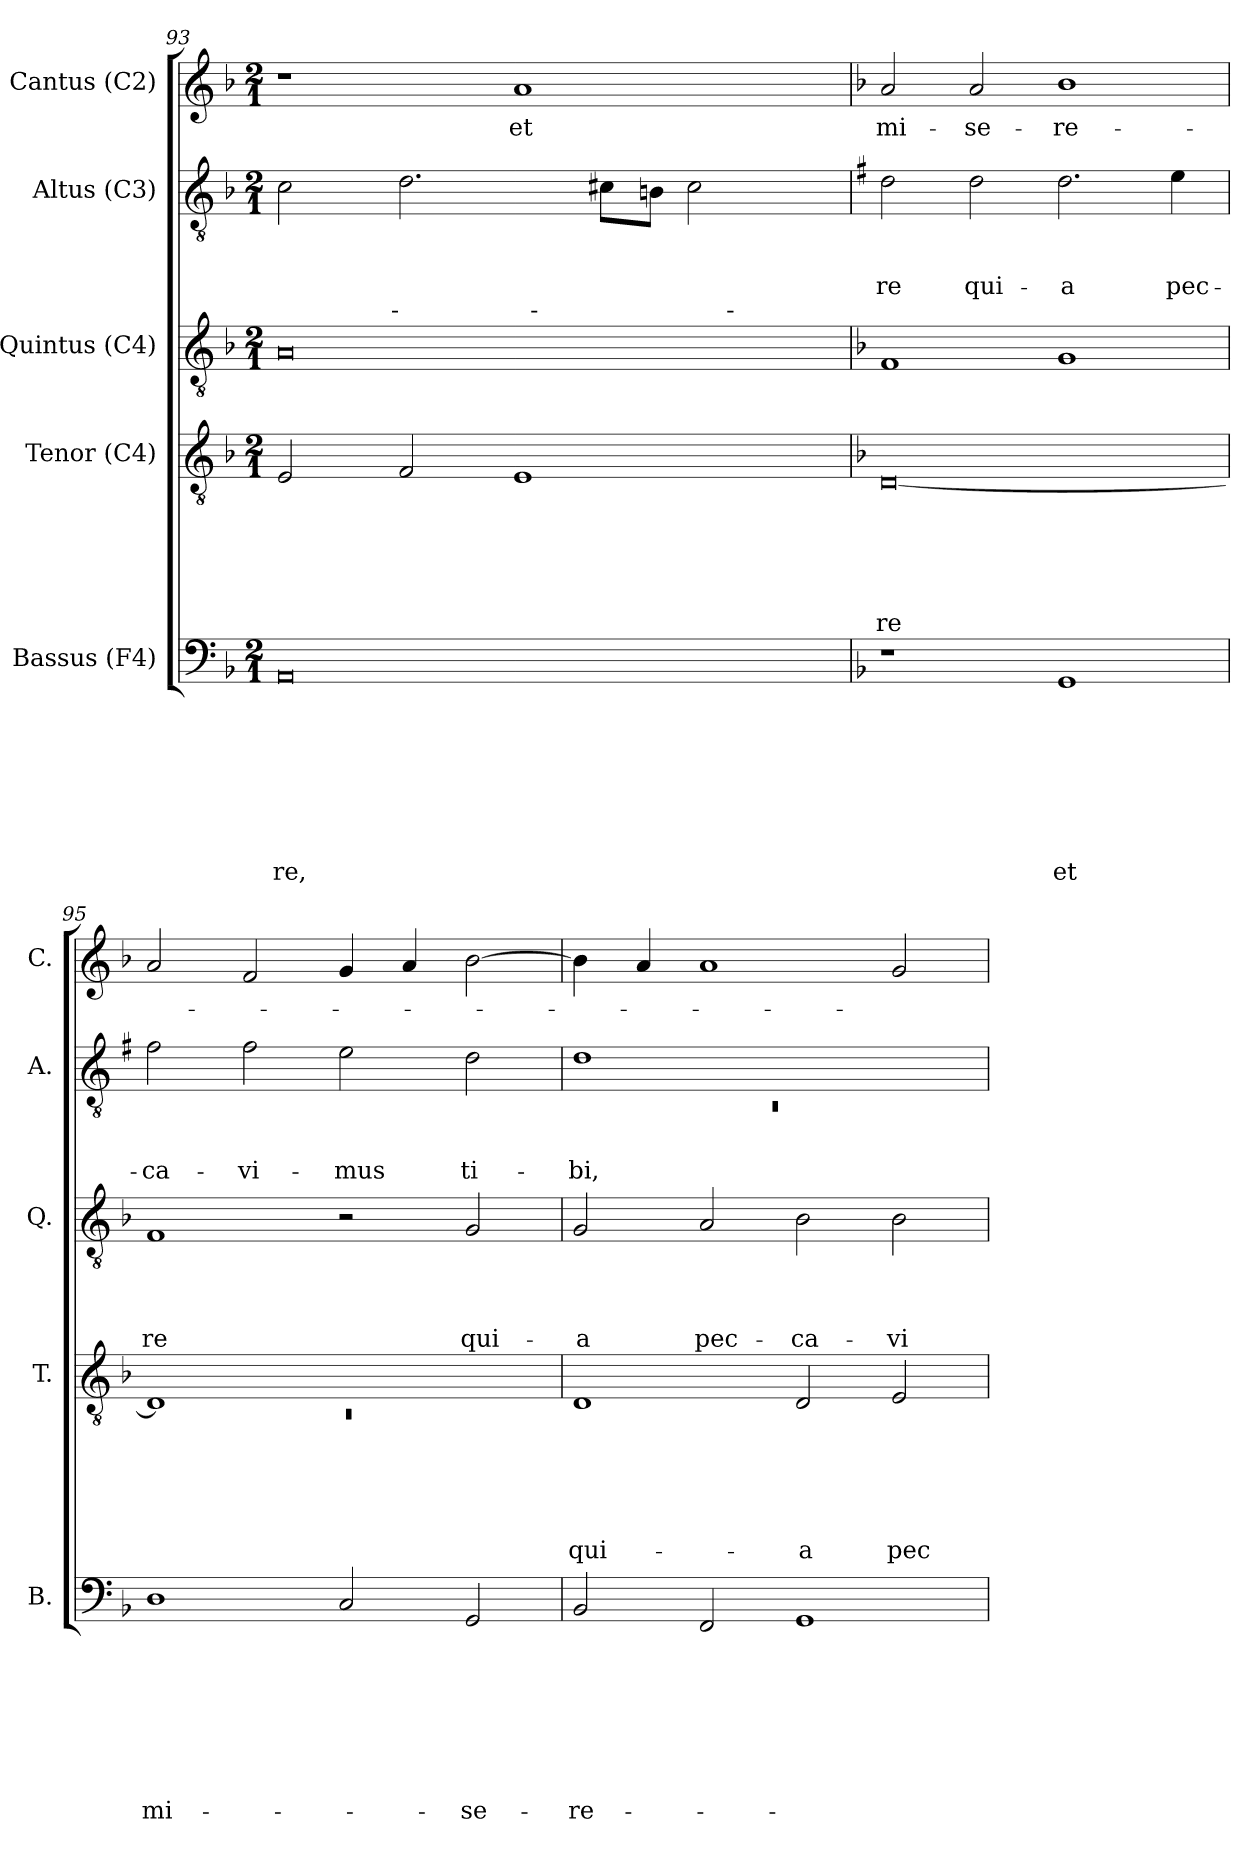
**kern	**text	**text	**text	**text	**text	**text	**text	**text	**kern	**text	**text	**text	**text	**text	**text	**kern	**text	**text	**text	**text	**kern	**text	**text	**text	**kern	**text
*part5	*part5	*part5	*part5	*part5	*part5	*part5	*part5	*part5	*part4	*part4	*part4	*part4	*part4	*part4	*part4	*part3	*part3	*part3	*part3	*part3	*part2	*part2	*part2	*part2	*part1	*part1
*staff5	*staff5	*staff5	*staff5	*staff5	*staff5	*staff5	*staff5	*staff5	*staff4	*staff4	*staff4	*staff4	*staff4	*staff4	*staff4	*staff3	*staff3	*staff3	*staff3	*staff3	*staff2	*staff2	*staff2	*staff2	*staff1	*staff1
*I"Bassus (F4)	*	*	*	*	*	*	*	*	*I"Tenor (C4)	*	*	*	*	*	*	*I"Quintus (C4)	*	*	*	*	*I"Altus (C3)	*	*	*	*I"Cantus (C2)	*
*I'B.	*	*	*	*	*	*	*	*	*I'T.	*	*	*	*	*	*	*I'Q.	*	*	*	*	*I'A.	*	*	*	*I'C.	*
!!LO:PB:g=z
*clefF4	*	*	*	*	*	*	*	*	*clefGv2	*	*	*	*	*	*	*clefGv2	*	*	*	*	*clefGv2	*	*	*	*clefG2	*
*k[b-]	*	*	*	*	*	*	*	*	*k[b-]	*	*	*	*	*	*	*k[b-]	*	*	*	*	*k[b-]	*	*	*	*k[b-]	*
*F:	*	*	*	*	*	*	*	*	*F:	*	*	*	*	*	*	*F:	*	*	*	*	*F:	*	*	*	*F:	*
*M2/1	*	*	*	*	*	*	*	*	*M2/1	*	*	*	*	*	*	*M2/1	*	*	*	*	*M2/1	*	*	*	*M2/1	*
=93	=93	=93	=93	=93	=93	=93	=93	=93	=93	=93	=93	=93	=93	=93	=93	=93	=93	=93	=93	=93	=93	=93	=93	=93	=93	=93
!	!	!	!	!	!	!	!	!LO:LY:b	!	!	!	!	!	!	!	!	!	!	!	!	!	!	!	!	!	!
*	*	*	*	*	*	*	*	*	*	*	*	*	*	*	*	*^	*	*	*	*	*	*	*	*	*	*
*	*	*	*	*	*	*	*	*	*	*	*	*	*	*	*	*	*^	*	*	*	*	*	*	*	*	*	*
*	*	*	*	*	*	*	*	*	*	*	*	*	*	*	*	*	*	*^	*	*	*	*	*	*	*	*	*	*
0AA	.	.	.	.	.	.	.	-re,	2E/	.	.	.	.	.	.	0A	3ryy	1ryy	3%2ryy	.	.	.	.	2c\	.	.	.	1r	.
.	.	.	.	.	.	.	.	.	.	.	.	.	.	.	.	.	12...ryy	.	.	.	.	.	.	.	.	.	.	.	.
!	!	!	!	!	!	!	!	!	!	!	!	!	!	!	!	!	!LO:TX:a:t=-	!	!	!	!	!	!	!	!	!	!	!	!
.	.	.	.	.	.	.	.	.	.	.	.	.	.	.	.	.	3%2ryy	.	.	.	.	.	.	.	.	.	.	.	.
.	.	.	.	.	.	.	.	.	2F/	.	.	.	.	.	.	.	.	.	.	.	.	.	.	2.d\	.	.	.	.	.
.	.	.	.	.	.	.	.	.	.	.	.	.	.	.	.	.	.	.	3%2ryy	.	.	.	.	.	.	.	.	.	.
!	!	!	!	!	!	!	!	!	!	!	!	!	!	!	!	!	!	!	!	!	!	!	!	!	!	!	!	!	!LO:LY:b
.	.	.	.	.	.	.	.	.	1E	.	.	.	.	.	.	.	.	32ryy	.	.	.	.	.	.	.	.	.	1a	et
!	!	!	!	!	!	!	!	!	!	!	!	!	!	!	!	!	!	!LO:TX:a:t=-	!	!	!	!	!	!	!	!	!	!	!
.	.	.	.	.	.	.	.	.	.	.	.	.	.	.	.	.	.	2ryy	.	.	.	.	.	.	.	.	.	.	.
.	.	.	.	.	.	.	.	.	.	.	.	.	.	.	.	.	3%2ryy	.	.	.	.	.	.	.	.	.	.	.	.
.	.	.	.	.	.	.	.	.	.	.	.	.	.	.	.	.	.	.	.	.	.	.	.	8c#\L	.	.	.	.	.
.	.	.	.	.	.	.	.	.	.	.	.	.	.	.	.	.	.	.	6.ryy	.	.	.	.	.	.	.	.	.	.
.	.	.	.	.	.	.	.	.	.	.	.	.	.	.	.	.	.	.	.	.	.	.	.	8B\J	.	.	.	.	.
.	.	.	.	.	.	.	.	.	.	.	.	.	.	.	.	.	.	.	.	.	.	.	.	2c#\	.	.	.	.	.
.	.	.	.	.	.	.	.	.	.	.	.	.	.	.	.	.	.	4...ryy	.	.	.	.	.	.	.	.	.	.	.
!	!	!	!	!	!	!	!	!	!	!	!	!	!	!	!	!	!	!	!LO:TX:a:t=-	!	!	!	!	!	!	!	!	!	!
.	.	.	.	.	.	.	.	.	.	.	.	.	.	.	.	.	.	.	3ryy	.	.	.	.	.	.	.	.	.	.
.	.	.	.	.	.	.	.	.	.	.	.	.	.	.	.	.	6ryy	.	.	.	.	.	.	.	.	.	.	.	.
.	.	.	.	.	.	.	.	.	.	.	.	.	.	.	.	.	.	.	12ryy	.	.	.	.	.	.	.	.	.	.
.	.	.	.	.	.	.	.	.	.	.	.	.	.	.	.	.	96ryy	.	.	.	.	.	.	.	.	.	.	.	.
*	*	*	*	*	*	*	*	*	*	*	*	*	*	*	*	*v	*v	*v	*v	*	*	*	*	*	*	*	*	*	*
=94	=94	=94	=94	=94	=94	=94	=94	=94	=94	=94	=94	=94	=94	=94	=94	=94	=94	=94	=94	=94	=94	=94	=94	=94	=94	=94
*	*	*	*	*	*	*	*	*	*	*	*	*	*	*	*	*	*	*	*	*	*k[f#]	*	*	*	*	*
*	*	*	*	*	*	*	*	*	*	*	*	*	*	*	*	*	*	*	*	*	*G:	*	*	*	*	*
*	*	*	*	*	*	*	*	*	*	*	*	*	*	*	*	*^	*	*	*	*	*	*	*	*	*	*
*	*	*	*	*	*	*	*	*	*	*	*	*	*	*	*	*	*^	*	*	*	*	*	*	*	*	*	*
*	*	*	*	*	*	*	*	*	*	*	*	*	*	*	*	*	*	*^	*	*	*	*	*	*	*	*	*	*
!	!	!	!	!	!	!	!	!	!	!	!	!	!	!	!LO:LY:b:rj	!	!	!	!	!	!	!	!	!	!	!	!LO:LY:b	!	!LO:LY:b
*	*	*	*	*	*	*	*	*	*	*	*	*	*	*	*	*v	*v	*v	*v	*	*	*	*	*	*	*	*	*	*
1r	.	.	.	.	.	.	.	.	[<0D	.	.	.	.	.	-re	1F	.	.	.	.	2d\	.	.	-re	2a/	mi-
!	!	!	!	!	!	!	!	!	!	!	!	!	!	!	!	!	!	!	!	!	!	!	!	!LO:LY:b	!	!LO:LY:b
.	.	.	.	.	.	.	.	.	.	.	.	.	.	.	.	.	.	.	.	.	2d\	.	.	qui-	2a/	-se-
!	!	!	!	!	!	!	!	!LO:LY:b	!	!	!	!	!	!	!	!	!	!	!	!	!	!	!	!LO:LY:b	!	!LO:LY:b
1GG	.	.	.	.	.	.	.	et	.	.	.	.	.	.	.	1G	.	.	.	.	2.d\	.	.	-a	1b-	-re-
!	!	!	!	!	!	!	!	!	!	!	!	!	!	!	!	!	!	!	!	!	!	!	!	!LO:LY:b	!	!
.	.	.	.	.	.	.	.	.	.	.	.	.	.	.	.	.	.	.	.	.	4e\	.	.	pec-	.	.
=95	=95	=95	=95	=95	=95	=95	=95	=95	=95	=95	=95	=95	=95	=95	=95	=95	=95	=95	=95	=95	=95	=95	=95	=95	=95	=95
*	*	*	*	*	*	*	*	*	*^	*	*	*	*	*	*	*	*	*	*	*	*	*	*	*	*	*
!	!	!	!	!	!	!	!	!LO:LY:b	!	!LO:N:vis=1	!	!	!	!	!	!	!	!	!	!	!LO:LY:b	!	!	!	!LO:LY:b	!	!
1D	.	.	.	.	.	.	.	mi-	1D]	0rC	.	.	.	.	.	.	1F	.	.	.	-re	2f#\	.	.	-ca-	2a/	.
!	!	!	!	!	!	!	!	!	!	!	!	!	!	!	!	!	!	!	!	!	!	!	!	!	!LO:LY:b	!	!
.	.	.	.	.	.	.	.	.	.	.	.	.	.	.	.	.	.	.	.	.	.	2f#\	.	.	-vi-	2f/	.
!	!	!	!	!	!	!	!	!	!	!	!	!	!	!	!	!	!	!	!	!	!	!	!	!	!LO:LY:b	!	!
2C/	.	.	.	.	.	.	.	.	1ryy	.	.	.	.	.	.	.	2r	.	.	.	.	2e\	.	.	-mus	4g/	.
.	.	.	.	.	.	.	.	.	.	.	.	.	.	.	.	.	.	.	.	.	.	.	.	.	.	4a/	.
!	!	!	!	!	!	!	!	!LO:LY:b	!	!	!	!	!	!	!	!	!	!	!	!	!LO:LY:b	!	!	!	!LO:LY:b	!	!
2GG/	.	.	.	.	.	.	.	-se-	.	.	.	.	.	.	.	.	2G/	.	.	.	qui-	2d\	.	.	ti-	[>2b-\	.
*	*	*	*	*	*	*	*	*	*v	*v	*	*	*	*	*	*	*	*	*	*	*	*	*	*	*	*	*
=96	=96	=96	=96	=96	=96	=96	=96	=96	=96	=96	=96	=96	=96	=96	=96	=96	=96	=96	=96	=96	=96	=96	=96	=96	=96	=96
*	*	*	*	*	*	*	*	*	*	*	*	*	*	*	*	*	*	*	*	*	*^	*	*	*	*	*
!	!	!	!	!	!	!	!	!LO:LY:b	!	!	!	!	!	!	!LO:LY:b	!	!	!	!	!LO:LY:b	!	!LO:N:vis=1	!	!	!LO:LY:b	!	!
2BB-/	.	.	.	.	.	.	.	-re-	1D	.	.	.	.	.	qui-	2G/	.	.	.	-a	1d	0rC	.	.	-bi,	4b-\]	.
.	.	.	.	.	.	.	.	.	.	.	.	.	.	.	.	.	.	.	.	.	.	.	.	.	.	4a/	.
!	!	!	!	!	!	!	!	!	!	!	!	!	!	!	!	!	!	!	!	!LO:LY:b	!	!	!	!	!	!	!
2FF/	.	.	.	.	.	.	.	.	.	.	.	.	.	.	.	2A/	.	.	.	pec-	.	.	.	.	.	1a	.
!	!	!	!	!	!	!	!	!	!	!	!	!	!	!	!LO:LY:b	!	!	!	!	!LO:LY:b	!	!	!	!	!	!	!
1GG	.	.	.	.	.	.	.	.	2D/	.	.	.	.	.	-a	2B-\	.	.	.	-ca-	1ryy	.	.	.	.	.	.
!	!	!	!	!	!	!	!	!	!	!	!	!	!	!	!LO:LY:b	!	!	!	!	!LO:LY:b	!	!	!	!	!	!	!
.	.	.	.	.	.	.	.	.	2E/	.	.	.	.	.	pec-	2B-\	.	.	.	-vi-	.	.	.	.	.	2g/	.
*	*	*	*	*	*	*	*	*	*	*	*	*	*	*	*	*	*	*	*	*	*v	*v	*	*	*	*	*
=	=	=	=	=	=	=	=	=	=	=	=	=	=	=	=	=	=	=	=	=	=	=	=	=	=	=
*-	*-	*-	*-	*-	*-	*-	*-	*-	*-	*-	*-	*-	*-	*-	*-	*-	*-	*-	*-	*-	*-	*-	*-	*-	*-	*-
